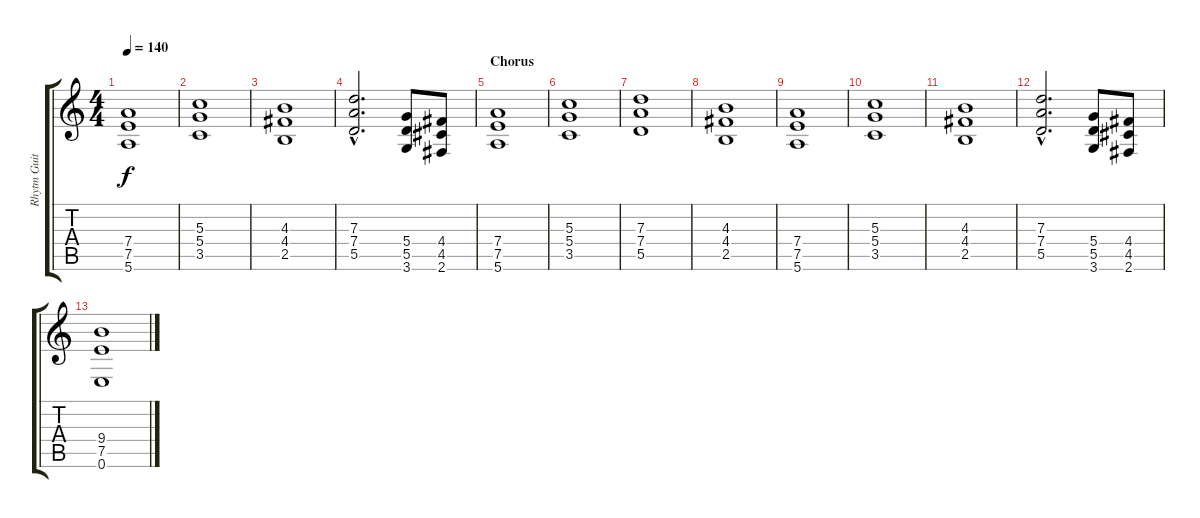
\track ("Rhytm Guitar" "Rhytm Guit") {instrument distortionguitar}
\staff {score tabs}
\tuning (E4 B3 G3 D3 A2 E2) {hide}
\ts (4 4)
\tempo 140
\clef g2
\ks c
(7.4 7.5 5.6).1{dy f} |
(5.3 5.4 3.5).1 |
(4.3 4.4 2.5).1 |
(7.3{hac} 7.4{hac} 5.5{hac}).2{d} (5.4 5.5 3.6).8 (4.4 4.5 2.6).8 |
\section ("" "Chorus")
(7.4 7.5 5.6).1 |
(5.3 5.4 3.5).1 |
(7.3 7.4 5.5).1 |
(4.3 4.4 2.5).1 |
(7.4 7.5 5.6).1 |
(5.3 5.4 3.5).1 |
(4.3 4.4 2.5).1 |
(7.3{hac} 7.4{hac} 5.5{hac}).2{d} (5.4 5.5 3.6).8 (4.4 4.5 2.6).8 |
(9.4 7.5 0.6).1
